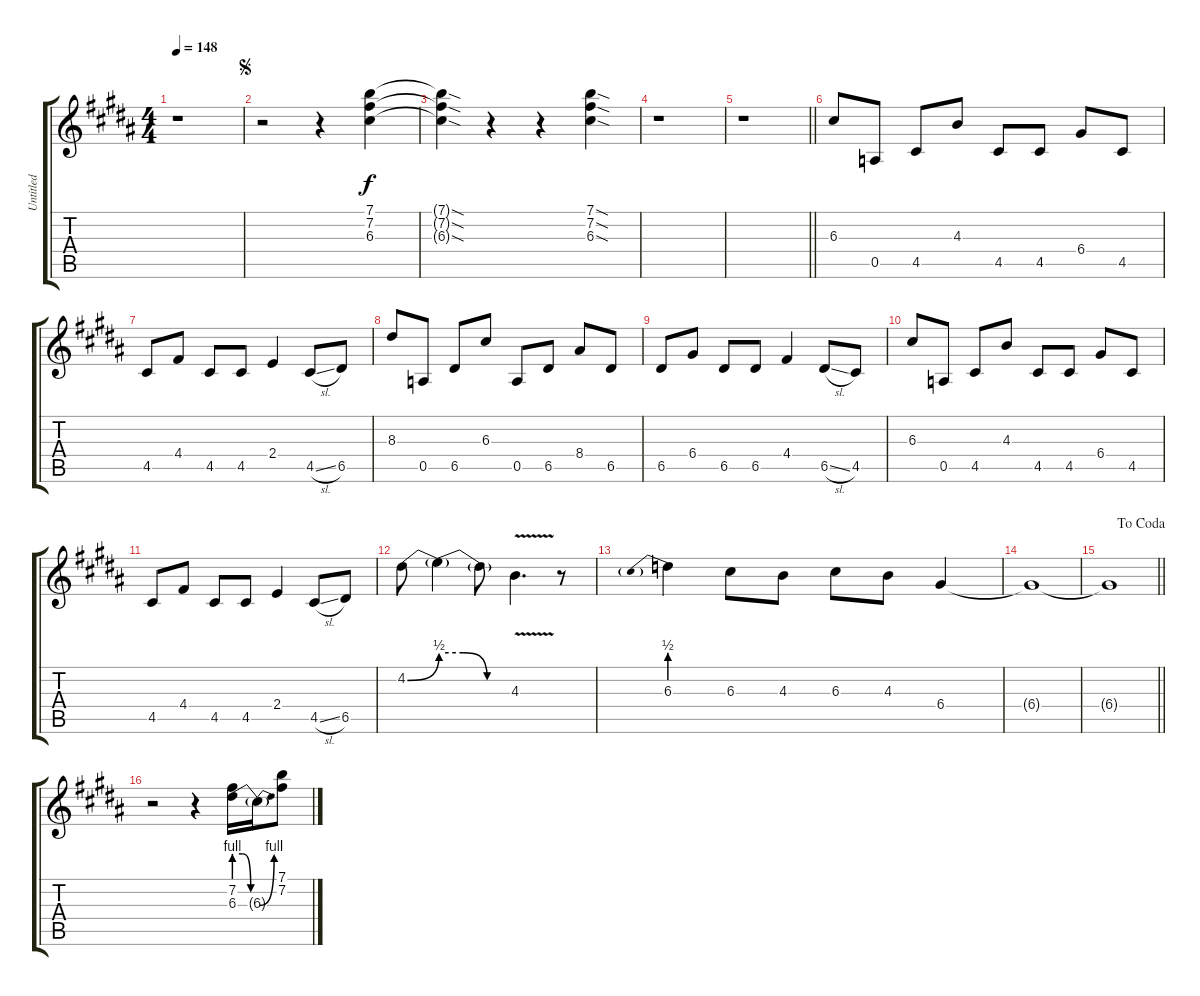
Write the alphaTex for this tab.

\track ("Untitled" "Untitled") {instrument distortionguitar}
\staff {score tabs}
\tuning (E4 B3 G3 D3 A2 E2) {hide}
\ts (4 4)
\tempo 148
\clef g2
\ks g#minor
r.1{dy f} |
\jump segno
\ks b
r.2 r.4 (7.1 7.2 6.3).4 |
\ks g#minor
(7.1{sod t} 7.2{sod t} 6.3{sod t}).4 r.4 r.4 (7.1{sod} 7.2{sod} 6.3{sod}).4 |
r.1 |
\barLineRight lightlight
r.1 |
\ks b
6.3.8 0.5.8 4.5.8 4.3.8 4.5.8 4.5.8 6.4.8 4.5.8 |
\ks g#minor
4.5.8 4.4.8 4.5.8 4.5.8 2.4.4 4.5{sl}.8 6.5.8 |
8.3.8 0.5.8 6.5.8 6.3.8 0.5.8 6.5.8 8.4.8 6.5.8 |
6.5.8 6.4.8 6.5.8 6.5.8 4.4.4 6.5{sl}.8 4.5.8 |
\ks b
6.3.8 0.5.8 4.5.8 4.3.8 4.5.8 4.5.8 6.4.8 4.5.8 |
\ks g#minor
4.5.8 4.4.8 4.5.8 4.5.8 2.4.4 4.5{sl}.8 6.5.8 |
4.2{be (bend 0 0 60 2)}.8 4.2{be (custom 0 2 20 2 40 0 60 0) t}.4 4.2{t}.8 4.3{v}.4{d} r.8 |
6.3{be (prebend 0 2 60 2)}.4 6.3.8 4.3.8 6.3.8 4.3.8 6.4.4 |
\ks b
6.4{t}.1 |
\jump dacoda
\barLineRight lightlight
\ks g#minor
6.4{t}.1 |
\ks b
r.2 r.4 (7.2 6.3{be (custom 0 4 20 4 40 0 60 0)}).16 6.3{be (bend 0 0 60 4) t}.16 (7.1 7.2).8
